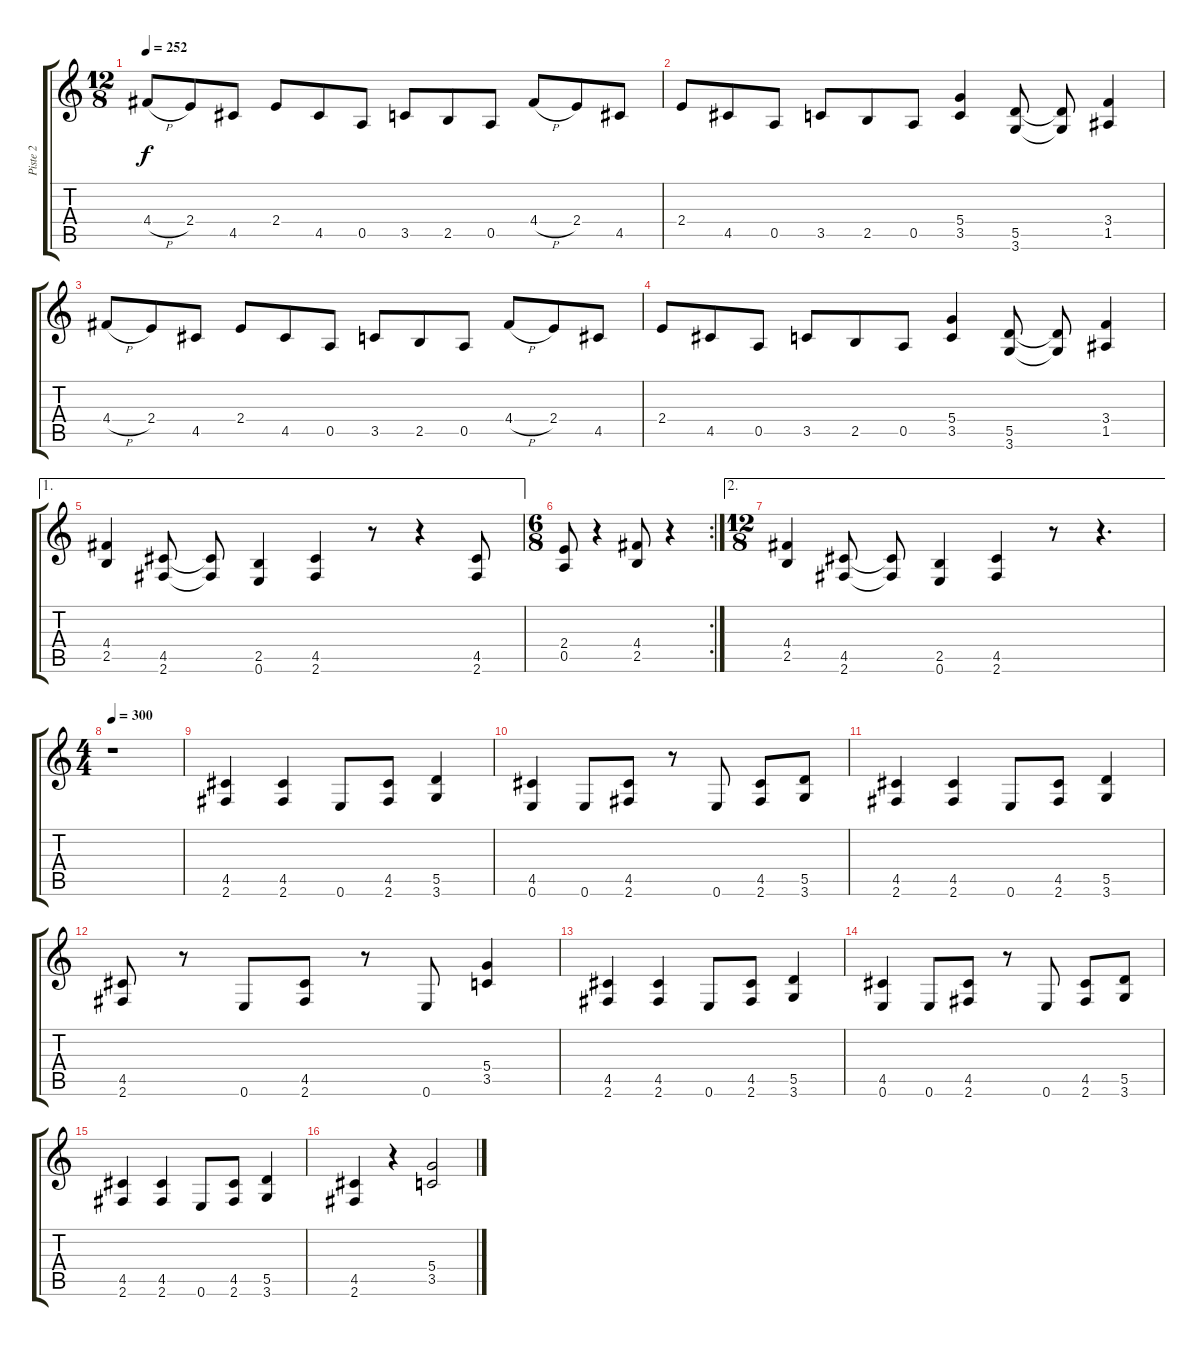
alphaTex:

\track ("Piste 2" "Piste 2") {instrument distortionguitar}
\staff {score tabs}
\tuning (E4 B3 G3 D3 A2 E2) {hide}
\ts (12 8)
\tempo 252
\clef g2
\ks c
4.4{h}.8{dy f} 2.4.8 4.5.8 2.4.8 4.5.8 0.5.8 3.5.8 2.5.8 0.5.8 4.4{h}.8 2.4.8 4.5.8 |
2.4.8 4.5.8 0.5.8 3.5.8 2.5.8 0.5.8 (5.4 3.5).4 (5.5 3.6).8 (5.5{t} 3.6{t}).8 (3.4 1.5).4 |
4.4{h}.8 2.4.8 4.5.8 2.4.8 4.5.8 0.5.8 3.5.8 2.5.8 0.5.8 4.4{h}.8 2.4.8 4.5.8 |
2.4.8 4.5.8 0.5.8 3.5.8 2.5.8 0.5.8 (5.4 3.5).4 (5.5 3.6).8 (5.5{t} 3.6{t}).8 (3.4 1.5).4 |
\ae 1
(4.4 2.5).4 (4.5 2.6).8 (4.5{t} 2.6{t}).8 (2.5 0.6).4 (4.5 2.6).4 r.8 r.4 (4.5 2.6).8 |
\rc 2
\ts (6 8)
(2.4 0.5).8 r.4 (4.4 2.5).8 r.4 |
\ae 2
\ts (12 8)
(4.4 2.5).4 (4.5 2.6).8 (4.5{t} 2.6{t}).8 (2.5 0.6).4 (4.5 2.6).4 r.8 r.4{d} |
\ts (4 4)
\tempo 300
r.1 |
(4.5 2.6).4 (4.5 2.6).4 0.6.8 (4.5 2.6).8 (5.5 3.6).4 |
(4.5 0.6).4 0.6.8 (4.5 2.6).8 r.8 0.6.8 (4.5 2.6).8 (5.5 3.6).8 |
(4.5 2.6).4 (4.5 2.6).4 0.6.8 (4.5 2.6).8 (5.5 3.6).4 |
(4.5 2.6).8 r.8 0.6.8 (4.5 2.6).8 r.8 0.6.8 (5.4 3.5).4 |
(4.5 2.6).4 (4.5 2.6).4 0.6.8 (4.5 2.6).8 (5.5 3.6).4 |
(4.5 0.6).4 0.6.8 (4.5 2.6).8 r.8 0.6.8 (4.5 2.6).8 (5.5 3.6).8 |
(4.5 2.6).4 (4.5 2.6).4 0.6.8 (4.5 2.6).8 (5.5 3.6).4 |
(4.5 2.6).4 r.4 (5.4 3.5).2
